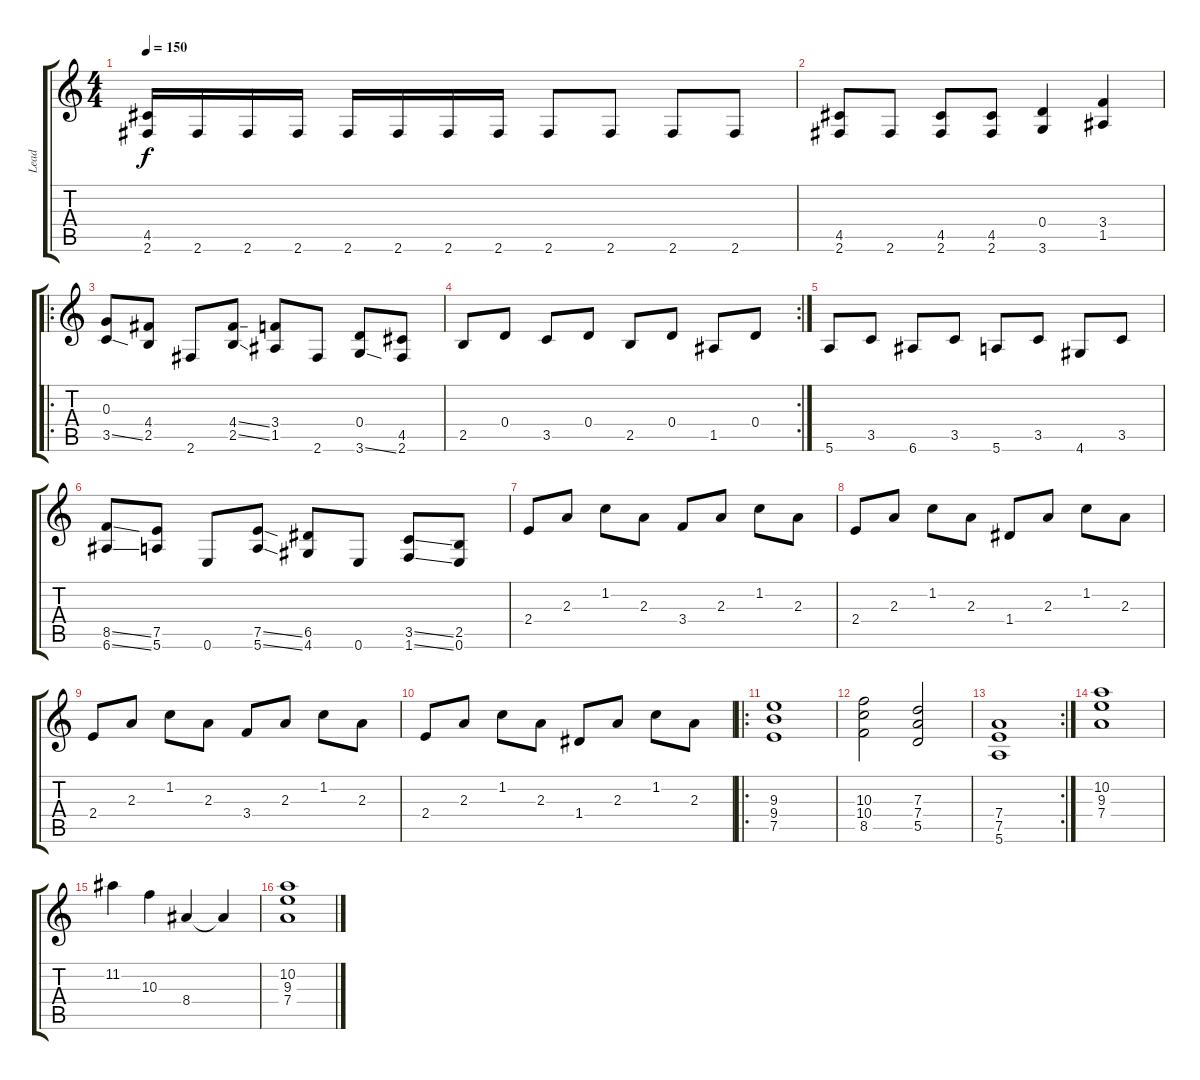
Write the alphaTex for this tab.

\track ("Lead" "Lead") {instrument distortionguitar}
\staff {score tabs}
\tuning (E4 B3 G3 D3 A2 E2) {hide}
\ts (4 4)
\tempo 150
\clef g2
\ks c
(4.5 2.6).16{dy f} 2.6.16 2.6.16 2.6.16 2.6.16 2.6.16 2.6.16 2.6.16 2.6.8 2.6.8 2.6.8 2.6.8 |
(4.5 2.6).8 2.6.8 (4.5 2.6).8 (4.5 2.6).8 (0.4 3.6).4 (3.4 1.5).4 |
\ro
(0.3 3.5{ss}).8 (4.4 2.5).8 2.6.8 (4.4{ss} 2.5{ss}).8 (3.4 1.5).8 2.6.8 (0.4 3.6{ss}).8 (4.5 2.6).8 |
\rc 2
2.5.8 0.4.8 3.5.8 0.4.8 2.5.8 0.4.8 1.5.8 0.4.8 |
5.6.8 3.5.8 6.6.8 3.5.8 5.6.8 3.5.8 4.6.8 3.5.8 |
(8.5{ss} 6.6{ss}).8 (7.5 5.6).8 0.6.8 (7.5{ss} 5.6{ss}).8 (6.5 4.6).8 0.6.8 (3.5{ss} 1.6{ss}).8 (2.5 0.6).8 |
2.4.8{instrument electricguitarclean} 2.3.8 1.2.8 2.3.8 3.4.8 2.3.8 1.2.8 2.3.8 |
2.4.8 2.3.8 1.2.8 2.3.8 1.4.8 2.3.8 1.2.8 2.3.8 |
2.4.8 2.3.8 1.2.8 2.3.8 3.4.8 2.3.8 1.2.8 2.3.8 |
2.4.8 2.3.8 1.2.8 2.3.8 1.4.8 2.3.8 1.2.8 2.3.8 |
\ro
(9.3 9.4 7.5).1{instrument distortionguitar} |
(10.3 10.4 8.5).2 (7.3 7.4 5.5).2 |
\rc 2
(7.4 7.5 5.6).1 |
(10.2 9.3 7.4).1 |
11.2.4 10.3.4 8.4.4 8.4{t}.4{volume 7} |
(10.2 9.3 7.4).1
